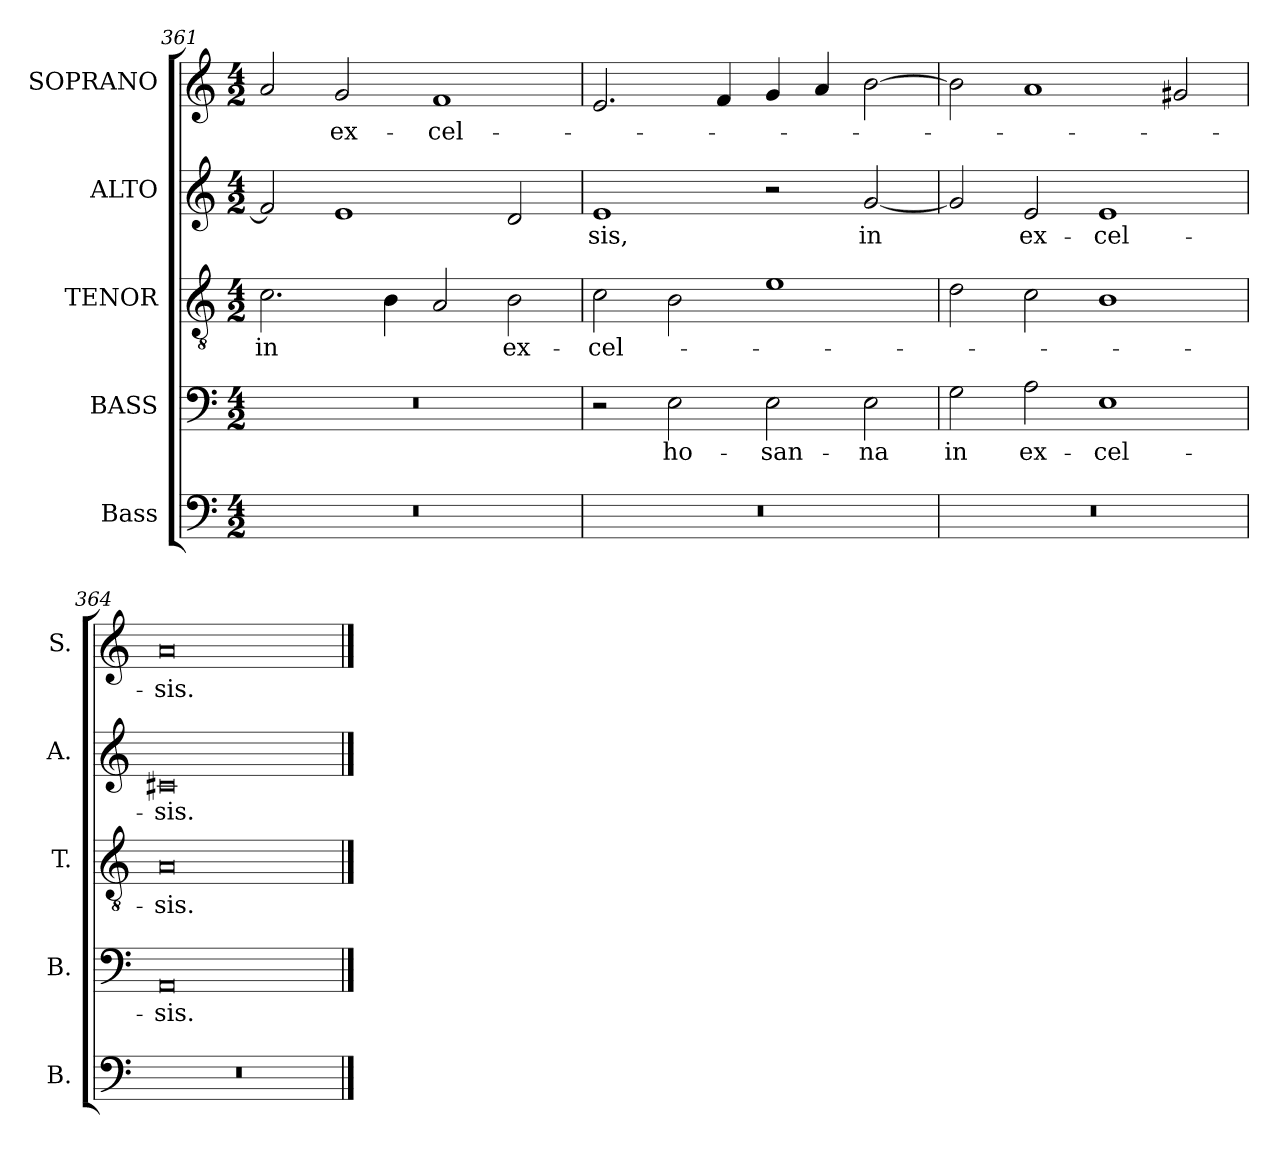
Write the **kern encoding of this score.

**kern	**kern	**text	**kern	**text	**kern	**text	**kern	**text
*part5	*part4	*part4	*part3	*part3	*part2	*part2	*part1	*part1
*staff5	*staff4	*staff4	*staff3	*staff3	*staff2	*staff2	*staff1	*staff1
*I"Bass	*I"BASS	*	*I"TENOR	*	*I"ALTO	*	*I"SOPRANO	*
*I'B.	*I'B.	*	*I'T.	*	*I'A.	*	*I'S.	*
*clefF4	*clefF4	*	*clefGv2	*	*clefG2	*	*clefG2	*
*	*	*	*ITrd7c12	*	*	*	*	*
*k[]	*k[]	*	*k[]	*	*k[]	*	*k[]	*
*C:	*C:	*	*C:	*	*C:	*	*C:	*
*M4/2	*M4/2	*	*M4/2	*	*M4/2	*	*M4/2	*
=361	=361	=361	=361	=361	=361	=361	=361	=361
!LO:N:vis=1	!LO:N:vis=1	!	!	!	!	!	!	!
!	!	!	!	!LO:LY:b:color=#000000	!	!	!	!
0r	0r	.	2.Ci\	in	2fi/]	.	2ai/	.
!	!	!	!	!	!	!	!	!LO:LY:b:color=#000000
.	.	.	.	.	1ei	.	2gi/	ex-
.	.	.	4BBi\	.	.	.	.	.
!	!	!	!	!	!	!	!	!LO:LY:b:color=#000000
.	.	.	2AAi/	.	.	.	1fi	-cel-
!	!	!	!	!LO:LY:b:color=#000000	!	!	!	!
.	.	.	2BBi\	ex-	2di/	.	.	.
=362	=362	=362	=362	=362	=362	=362	=362	=362
!LO:N:vis=1	!	!	!	!	!	!	!	!
!	!	!	!	!LO:LY:b:color=#000000	!	!	!	!
!	!	!	!	!	!	!LO:LY:b:color=#000000	!	!
0r	2r	.	2Ci\	-cel-	1ei	-sis,	2.ei/	.
!	!	!LO:LY:b:color=#000000	!	!	!	!	!	!
.	2Ei\	ho-	2BBi\	.	.	.	.	.
.	.	.	.	.	.	.	4fi/	.
!	!	!LO:LY:b:color=#000000	!	!	!	!	!	!
.	2Ei\	-san-	1Ei	.	2r	.	4gi/	.
.	.	.	.	.	.	.	4ai/	.
!	!	!LO:LY:b:color=#000000	!	!	!	!	!	!
!	!	!	!	!	!	!LO:LY:b:color=#000000	!	!
.	2Ei\	-na	.	.	[2gi/	in	[2bi\	.
=363	=363	=363	=363	=363	=363	=363	=363	=363
!LO:N:vis=1	!	!	!	!	!	!	!	!
!	!	!LO:LY:b:color=#000000	!	!	!	!	!	!
0r	2Gi\	in	2Di\	.	2gi/]	.	2bi\]	.
!	!	!LO:LY:b:color=#000000	!	!	!	!	!	!
!	!	!	!	!	!	!LO:LY:b:color=#000000	!	!
.	2Ai\	ex-	2Ci\	.	2ei/	ex-	1ai	.
!	!	!LO:LY:b:color=#000000	!	!	!	!	!	!
!	!	!	!	!	!	!LO:LY:b:color=#000000	!	!
.	1Ei	-cel-	1BBi	.	1ei	-cel-	.	.
.	.	.	.	.	.	.	2g#Xi/	.
=364	=364	=364	=364	=364	=364	=364	=364	=364
!LO:N:vis=1	!	!	!	!	!	!	!	!
!	!	!LO:LY:b:color=#000000	!	!	!	!	!	!
!	!	!	!	!LO:LY:b:color=#000000	!	!	!	!
!	!	!	!	!	!	!LO:LY:b:color=#000000	!	!
!	!	!	!	!	!	!	!	!LO:LY:b:color=#000000
0r	0AAi	-sis.	0AAi	-sis.	0c#Xi	-sis.	0ai	-sis.
==	==	==	==	==	==	==	==	==
*-	*-	*-	*-	*-	*-	*-	*-	*-
